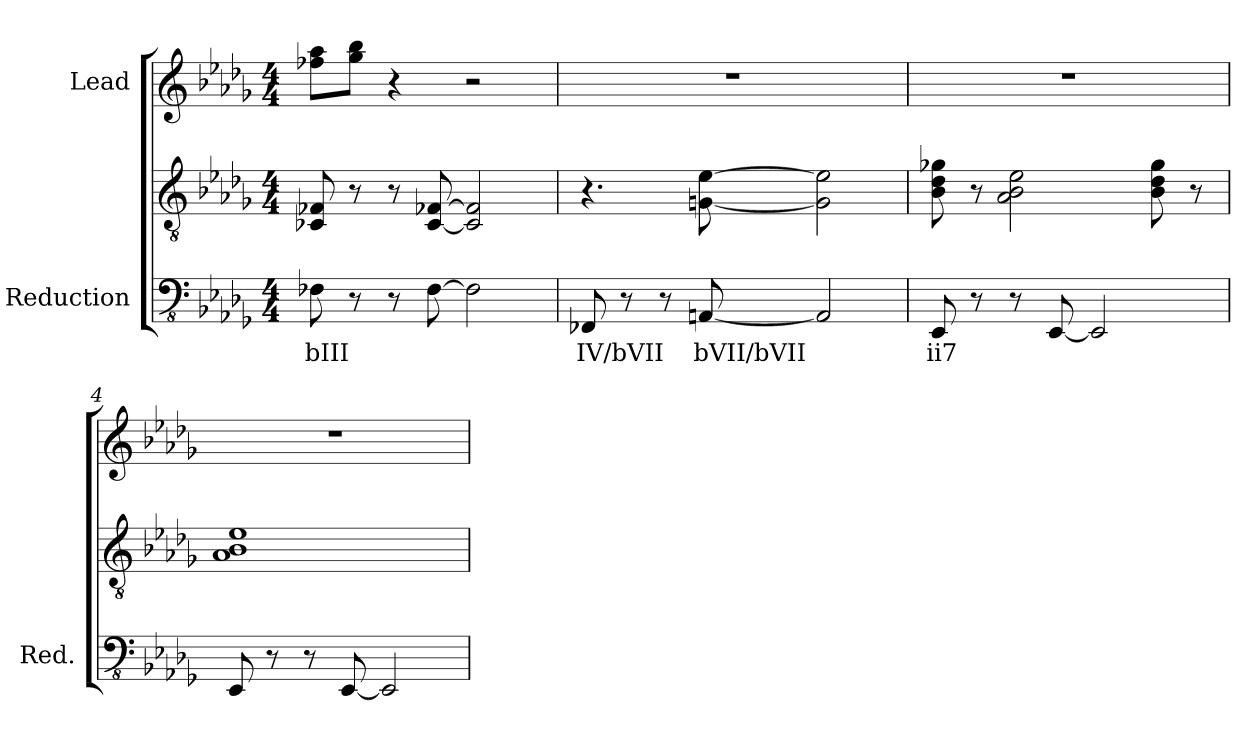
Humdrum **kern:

**kern	**text	**kern	**kern
*part2	*part2	*part2	*part1
*staff3	*staff3	*staff2	*staff1
*I"Reduction	*	*	*I"Lead
*I'Red.	*	*	*
!!LO:PB:g=z
*clefFv4	*	*clefGv2	*clefG2
*k[b-e-a-d-g-]	*	*k[b-e-a-d-g-]	*k[b-e-a-d-g-]
*D-:	*	*D-:	*D-:
*M4/4	*	*M4/4	*M4/4
=1	=1	=1	=1
!	!LO:LY:b:color=#000000	!	!
8FF-Xi\	bIII	8C-Xi/ 8F-Xi	8ff-Xi\ 8aa-iL
!	!LO:LY:b:color=#000000	!	!
8r	IV7	8r	8gg-i\ 8bb-iJ
8r	.	8r	4r
[>8FF-i\	.	[<8C-i/ [>8F-Xi	.
2FF-i\]	.	2C-i/] 2F-i]	2r
=2	=2	=2	=2
!	!LO:LY:b:color=#000000	!	!
8FFF-Xi/	IV/bVII	4.r	1r
8r	.	.	.
8r	.	.	.
!	!LO:LY:b:color=#000000	!	!
[<8AAAni/	bVII/bVII	[<8Gni\ [>8e-i	.
2AAAi/]	.	2Gi\] 2e-i]	.
=3	=3	=3	=3
!	!LO:LY:b:color=#000000	!	!
8EEE-i/	ii7	8B-i\ 8d-i 8g-Xi	1r
8r	.	8r	.
8r	.	2A-i\ 2B-i 2e-i	.
[<8EEE-i/	.	.	.
2EEE-i/]	.	.	.
.	.	8B-i\ 8d-i 8g-i	.
.	.	8r	.
=4	=4	=4	=4
8EEE-i/	.	1A-i 1B-i 1e-i	1r
8r	.	.	.
8r	.	.	.
[<8EEE-i/	.	.	.
2EEE-i/]	.	.	.
=	=	=	=
*-	*-	*-	*-
